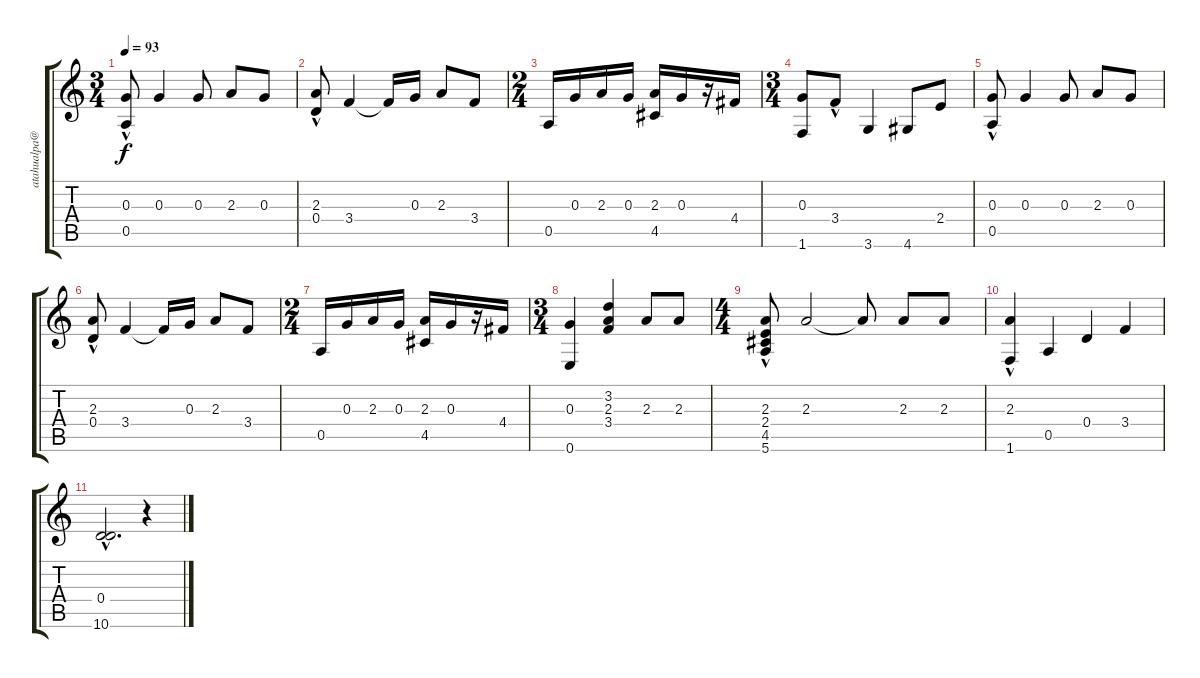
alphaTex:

\track ("" "atahualpa@") {instrument acousticguitarnylon}
\staff {score tabs}
\tuning (E4 B3 G3 D3 A2 E2) {hide}
\ts (3 4)
\tempo 93
\clef g2
\ks c
(0.3 0.5{hac}).8{dy f} 0.3.4 0.3.8 2.3.8 0.3.8 |
(2.3 0.4{hac}).8 3.4.4 3.4{t}.16 0.3.16 2.3.8 3.4.8 |
\ts (2 4)
0.5.16 0.3.16 2.3.16 0.3.16 (2.3 4.5).16 0.3.16 r.16 4.4.16 |
\ts (3 4)
(0.3 1.6).8 3.4{hac}.8 3.6.4 4.6.8 2.4.8 |
(0.3 0.5{hac}).8 0.3.4 0.3.8 2.3.8 0.3.8 |
(2.3 0.4{hac}).8 3.4.4 3.4{t}.16 0.3.16 2.3.8 3.4.8 |
\ts (2 4)
0.5.16 0.3.16 2.3.16 0.3.16 (2.3 4.5).16 0.3.16 r.16 4.4.16 |
\ts (3 4)
(0.3 0.6).4 (3.2 2.3 3.4).4 2.3.8 2.3.8 |
\ts (4 4)
(2.3 2.4{hac} 4.5{hac} 5.6{hac}).8 2.3.2 2.3{t}.8 2.3.8 2.3.8 |
(2.3{hac} 1.6).4 0.5.4 0.4.4 3.4.4 |
(0.4{hac} 10.6{hac}).2{d} r.4
